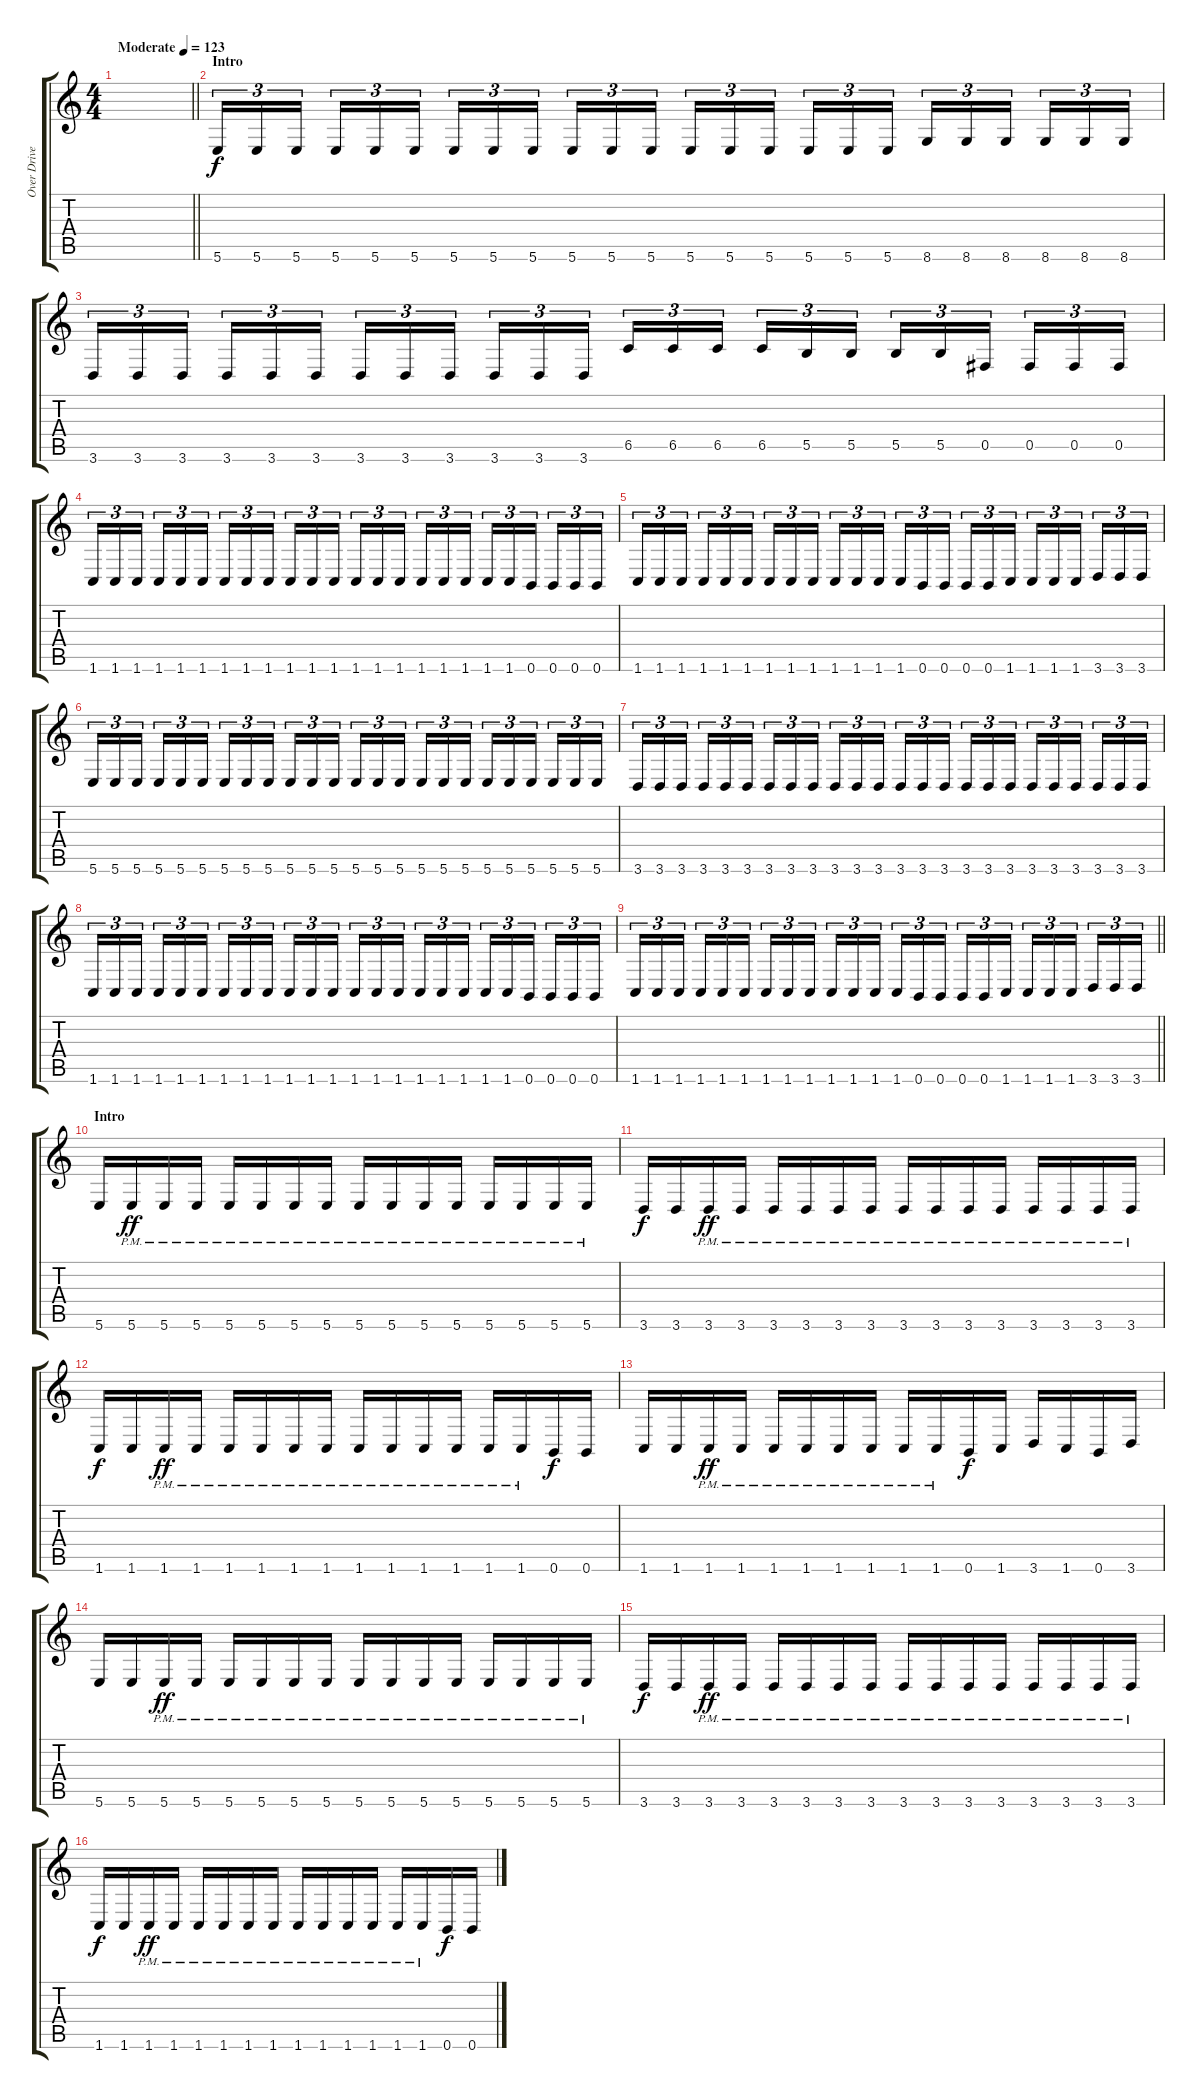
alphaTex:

\track ("Over Driver 2" "Over Drive") {instrument overdrivenguitar}
\staff {score tabs}
\tuning (Db4 Ab3 E3 B2 Gb2 B1) {hide}
\ts (4 4)
\tempo (123 "Moderate")
\clef g2
\barLineRight lightlight
\ks c
|
\section ("" "Intro")
\ks aminor
5.6.16{tu (3 2)} 5.6.16{tu (3 2)} 5.6.16{tu (3 2) beam splitsecondary} 5.6.16{tu (3 2)} 5.6.16{tu (3 2)} 5.6.16{tu (3 2)} 5.6.16{tu (3 2)} 5.6.16{tu (3 2)} 5.6.16{tu (3 2) beam splitsecondary} 5.6.16{tu (3 2)} 5.6.16{tu (3 2)} 5.6.16{tu (3 2)} 5.6.16{tu (3 2)} 5.6.16{tu (3 2)} 5.6.16{tu (3 2) beam splitsecondary} 5.6.16{tu (3 2)} 5.6.16{tu (3 2)} 5.6.16{tu (3 2)} 8.6.16{tu (3 2)} 8.6.16{tu (3 2)} 8.6.16{tu (3 2) beam splitsecondary} 8.6.16{tu (3 2)} 8.6.16{tu (3 2)} 8.6.16{tu (3 2)} |
3.6.16{tu (3 2)} 3.6.16{tu (3 2)} 3.6.16{tu (3 2) beam splitsecondary} 3.6.16{tu (3 2)} 3.6.16{tu (3 2)} 3.6.16{tu (3 2)} 3.6.16{tu (3 2)} 3.6.16{tu (3 2)} 3.6.16{tu (3 2) beam splitsecondary} 3.6.16{tu (3 2)} 3.6.16{tu (3 2)} 3.6.16{tu (3 2)} 6.5.16{tu (3 2)} 6.5.16{tu (3 2)} 6.5.16{tu (3 2) beam splitsecondary} 6.5.16{tu (3 2)} 5.5.16{tu (3 2)} 5.5.16{tu (3 2)} 5.5.16{tu (3 2)} 5.5.16{tu (3 2)} 0.5.16{tu (3 2) beam splitsecondary} 0.5.16{tu (3 2)} 0.5.16{tu (3 2)} 0.5.16{tu (3 2)} |
1.6.16{tu (3 2)} 1.6.16{tu (3 2)} 1.6.16{tu (3 2) beam splitsecondary} 1.6.16{tu (3 2)} 1.6.16{tu (3 2)} 1.6.16{tu (3 2)} 1.6.16{tu (3 2)} 1.6.16{tu (3 2)} 1.6.16{tu (3 2) beam splitsecondary} 1.6.16{tu (3 2)} 1.6.16{tu (3 2)} 1.6.16{tu (3 2)} 1.6.16{tu (3 2)} 1.6.16{tu (3 2)} 1.6.16{tu (3 2) beam splitsecondary} 1.6.16{tu (3 2)} 1.6.16{tu (3 2)} 1.6.16{tu (3 2)} 1.6.16{tu (3 2)} 1.6.16{tu (3 2)} 0.6.16{tu (3 2) beam splitsecondary} 0.6.16{tu (3 2)} 0.6.16{tu (3 2)} 0.6.16{tu (3 2)} |
1.6.16{tu (3 2)} 1.6.16{tu (3 2)} 1.6.16{tu (3 2) beam splitsecondary} 1.6.16{tu (3 2)} 1.6.16{tu (3 2)} 1.6.16{tu (3 2)} 1.6.16{tu (3 2)} 1.6.16{tu (3 2)} 1.6.16{tu (3 2) beam splitsecondary} 1.6.16{tu (3 2)} 1.6.16{tu (3 2)} 1.6.16{tu (3 2)} 1.6.16{tu (3 2)} 0.6.16{tu (3 2)} 0.6.16{tu (3 2) beam splitsecondary} 0.6.16{tu (3 2)} 0.6.16{tu (3 2)} 1.6.16{tu (3 2)} 1.6.16{tu (3 2)} 1.6.16{tu (3 2)} 1.6.16{tu (3 2) beam splitsecondary} 3.6.16{tu (3 2)} 3.6.16{tu (3 2)} 3.6.16{tu (3 2)} |
5.6.16{tu (3 2)} 5.6.16{tu (3 2)} 5.6.16{tu (3 2) beam splitsecondary} 5.6.16{tu (3 2)} 5.6.16{tu (3 2)} 5.6.16{tu (3 2)} 5.6.16{tu (3 2)} 5.6.16{tu (3 2)} 5.6.16{tu (3 2) beam splitsecondary} 5.6.16{tu (3 2)} 5.6.16{tu (3 2)} 5.6.16{tu (3 2)} 5.6.16{tu (3 2)} 5.6.16{tu (3 2)} 5.6.16{tu (3 2) beam splitsecondary} 5.6.16{tu (3 2)} 5.6.16{tu (3 2)} 5.6.16{tu (3 2)} 5.6.16{tu (3 2)} 5.6.16{tu (3 2)} 5.6.16{tu (3 2) beam splitsecondary} 5.6.16{tu (3 2)} 5.6.16{tu (3 2)} 5.6.16{tu (3 2)} |
3.6.16{tu (3 2)} 3.6.16{tu (3 2)} 3.6.16{tu (3 2) beam splitsecondary} 3.6.16{tu (3 2)} 3.6.16{tu (3 2)} 3.6.16{tu (3 2)} 3.6.16{tu (3 2)} 3.6.16{tu (3 2)} 3.6.16{tu (3 2) beam splitsecondary} 3.6.16{tu (3 2)} 3.6.16{tu (3 2)} 3.6.16{tu (3 2)} 3.6.16{tu (3 2)} 3.6.16{tu (3 2)} 3.6.16{tu (3 2) beam splitsecondary} 3.6.16{tu (3 2)} 3.6.16{tu (3 2)} 3.6.16{tu (3 2)} 3.6.16{tu (3 2)} 3.6.16{tu (3 2)} 3.6.16{tu (3 2) beam splitsecondary} 3.6.16{tu (3 2)} 3.6.16{tu (3 2)} 3.6.16{tu (3 2)} |
1.6.16{tu (3 2)} 1.6.16{tu (3 2)} 1.6.16{tu (3 2) beam splitsecondary} 1.6.16{tu (3 2)} 1.6.16{tu (3 2)} 1.6.16{tu (3 2)} 1.6.16{tu (3 2)} 1.6.16{tu (3 2)} 1.6.16{tu (3 2) beam splitsecondary} 1.6.16{tu (3 2)} 1.6.16{tu (3 2)} 1.6.16{tu (3 2)} 1.6.16{tu (3 2)} 1.6.16{tu (3 2)} 1.6.16{tu (3 2) beam splitsecondary} 1.6.16{tu (3 2)} 1.6.16{tu (3 2)} 1.6.16{tu (3 2)} 1.6.16{tu (3 2)} 1.6.16{tu (3 2)} 0.6.16{tu (3 2) beam splitsecondary} 0.6.16{tu (3 2)} 0.6.16{tu (3 2)} 0.6.16{tu (3 2)} |
\barLineRight lightlight
1.6.16{tu (3 2)} 1.6.16{tu (3 2)} 1.6.16{tu (3 2) beam splitsecondary} 1.6.16{tu (3 2)} 1.6.16{tu (3 2)} 1.6.16{tu (3 2)} 1.6.16{tu (3 2)} 1.6.16{tu (3 2)} 1.6.16{tu (3 2) beam splitsecondary} 1.6.16{tu (3 2)} 1.6.16{tu (3 2)} 1.6.16{tu (3 2)} 1.6.16{tu (3 2)} 0.6.16{tu (3 2)} 0.6.16{tu (3 2) beam splitsecondary} 0.6.16{tu (3 2)} 0.6.16{tu (3 2)} 1.6.16{tu (3 2)} 1.6.16{tu (3 2)} 1.6.16{tu (3 2)} 1.6.16{tu (3 2) beam splitsecondary} 3.6.16{tu (3 2)} 3.6.16{tu (3 2)} 3.6.16{tu (3 2)} |
\section ("" "Intro")
5.6.16 5.6{pm}.16{dy ff} 5.6{pm}.16 5.6{pm}.16 5.6{pm}.16 5.6{pm}.16 5.6{pm}.16 5.6{pm}.16 5.6{pm}.16 5.6{pm}.16 5.6{pm}.16 5.6{pm}.16 5.6{pm}.16 5.6{pm}.16 5.6{pm}.16 5.6{pm}.16 |
3.6.16{dy f} 3.6.16 3.6{pm}.16{dy ff} 3.6{pm}.16 3.6{pm}.16 3.6{pm}.16 3.6{pm}.16 3.6{pm}.16 3.6{pm}.16 3.6{pm}.16 3.6{pm}.16 3.6{pm}.16 3.6{pm}.16 3.6{pm}.16 3.6{pm}.16 3.6{pm}.16 |
1.6.16{dy f} 1.6.16 1.6{pm}.16{dy ff} 1.6{pm}.16 1.6{pm}.16 1.6{pm}.16 1.6{pm}.16 1.6{pm}.16 1.6{pm}.16 1.6{pm}.16 1.6{pm}.16 1.6{pm}.16 1.6{pm}.16 1.6{pm}.16 0.6.16{dy f} 0.6.16 |
1.6.16 1.6.16 1.6{pm}.16{dy ff} 1.6{pm}.16 1.6{pm}.16 1.6{pm}.16 1.6{pm}.16 1.6{pm}.16 1.6{pm}.16 1.6{pm}.16 0.6.16{dy f} 1.6.16 3.6.16 1.6.16 0.6.16 3.6.16 |
5.6.16 5.6.16 5.6{pm}.16{dy ff} 5.6{pm}.16 5.6{pm}.16 5.6{pm}.16 5.6{pm}.16 5.6{pm}.16 5.6{pm}.16 5.6{pm}.16 5.6{pm}.16 5.6{pm}.16 5.6{pm}.16 5.6{pm}.16 5.6{pm}.16 5.6{pm}.16 |
3.6.16{dy f} 3.6.16 3.6{pm}.16{dy ff} 3.6{pm}.16 3.6{pm}.16 3.6{pm}.16 3.6{pm}.16 3.6{pm}.16 3.6{pm}.16 3.6{pm}.16 3.6{pm}.16 3.6{pm}.16 3.6{pm}.16 3.6{pm}.16 3.6{pm}.16 3.6{pm}.16 |
1.6.16{dy f} 1.6.16 1.6{pm}.16{dy ff} 1.6{pm}.16 1.6{pm}.16 1.6{pm}.16 1.6{pm}.16 1.6{pm}.16 1.6{pm}.16 1.6{pm}.16 1.6{pm}.16 1.6{pm}.16 1.6{pm}.16 1.6{pm}.16 0.6.16{dy f} 0.6.16
